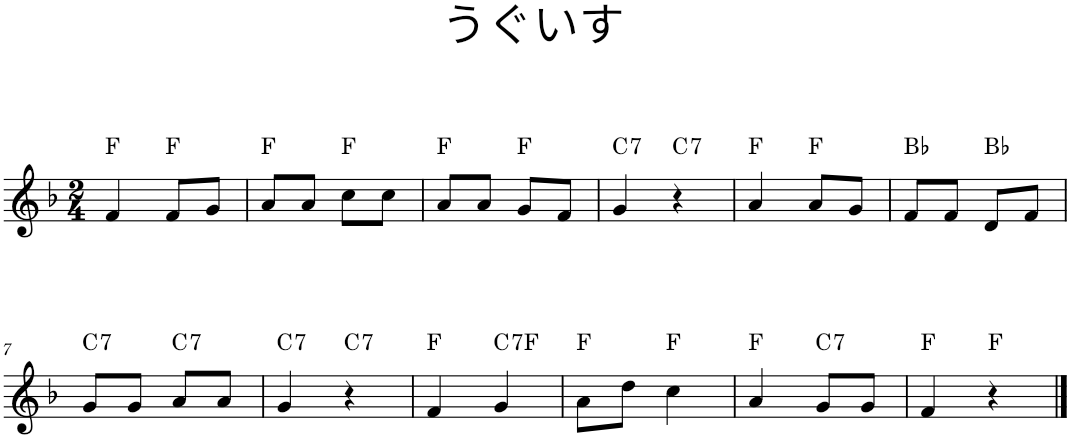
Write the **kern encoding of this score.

**kern	**harte
*part1	*part1
*staff1	*
*I"Piano	*
*I'Pno.	*
*clefG2	*
*k[b-]	*
*M2/4	*
=1	=1
4f/	F:maj
8f/L	F:maj
8g/J	.
=2	=2
8a/L	F:maj
8a/J	.
8cc\L	F:maj
8cc\J	.
=3	=3
8a/L	F:maj
8a/J	.
8g/L	F:maj
8f/J	.
=4	=4
!	!LO:H:kt=7
4g/	C:7
!	!LO:H:kt=7
4r	C:7
=5	=5
4a/	F:maj
8a/L	F:maj
8g/J	.
=6	=6
8f/L	Bb:maj
8f/J	.
8d/L	Bb:maj
8f/J	.
!!LO:LB:g=z
=7	=7
!	!LO:H:kt=7
8g/L	C:7
8g/J	.
!	!LO:H:kt=7
8a/L	C:7
8a/J	.
=8	=8
!	!LO:H:kt=7
4g/	C:7
!	!LO:H:kt=7
4r	C:7
=9	=9
4f/	F:maj
!	!LO:H:kt=7
4g/	C:7
=10	=10
8a\L	F:maj
8dd\J	.
4cc\	F:maj
=11	=11
4a/	F:maj
!	!LO:H:kt=7
8g/L	C:7
8g/J	.
=12	=12
4f/	F:maj
4r	F:maj
==	==
*-	*-
